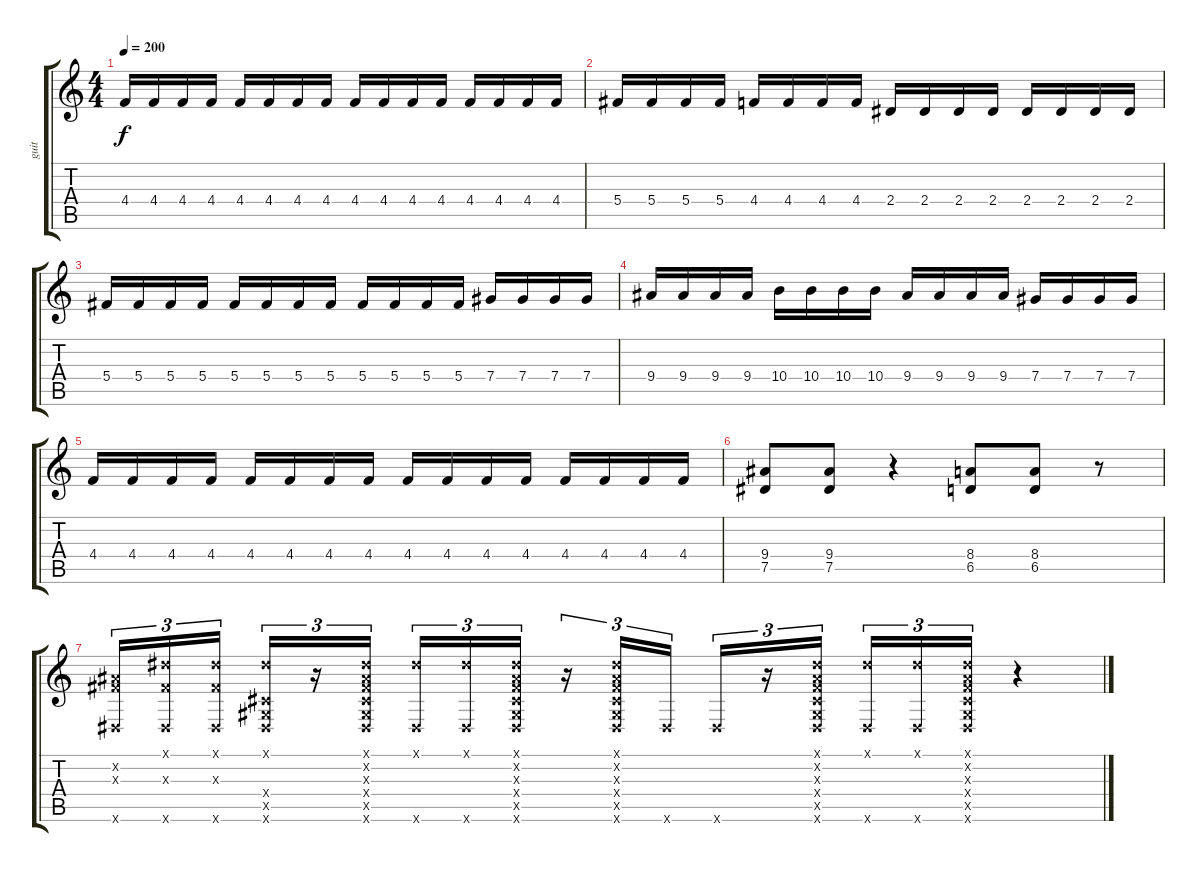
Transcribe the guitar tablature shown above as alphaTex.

\track ("guit" "guit") {instrument distortionguitar}
\staff {score tabs}
\tuning (Eb4 Bb3 Gb3 Db3 Ab2 Eb2) {hide}
\ts (4 4)
\tempo 200
\clef g2
\ks c
4.4.16{dy f} 4.4.16 4.4.16 4.4.16 4.4.16 4.4.16 4.4.16 4.4.16 4.4.16 4.4.16 4.4.16 4.4.16 4.4.16 4.4.16 4.4.16 4.4.16 |
5.4.16 5.4.16 5.4.16 5.4.16 4.4.16 4.4.16 4.4.16 4.4.16 2.4.16 2.4.16 2.4.16 2.4.16 2.4.16 2.4.16 2.4.16 2.4.16 |
5.4.16 5.4.16 5.4.16 5.4.16 5.4.16 5.4.16 5.4.16 5.4.16 5.4.16 5.4.16 5.4.16 5.4.16 7.4.16 7.4.16 7.4.16 7.4.16 |
9.4.16 9.4.16 9.4.16 9.4.16 10.4.16 10.4.16 10.4.16 10.4.16 9.4.16 9.4.16 9.4.16 9.4.16 7.4.16 7.4.16 7.4.16 7.4.16 |
4.4.16 4.4.16 4.4.16 4.4.16 4.4.16 4.4.16 4.4.16 4.4.16 4.4.16 4.4.16 4.4.16 4.4.16 4.4.16 4.4.16 4.4.16 4.4.16 |
(9.4 7.5).8 (9.4 7.5).8 r.4 (8.4 6.5).8 (8.4 6.5).8 r.8 |
(0.2{x} 0.3{x} 0.6{x}).16{tu (3 2)} (0.1{x} 0.3{x} 0.6{x}).16{tu (3 2)} (0.1{x} 0.3{x} 0.6{x}).16{tu (3 2) beam splitsecondary} (0.1{x} 0.4{x} 0.5{x} 0.6{x}).16{tu (3 2)} r.16{tu (3 2)} (0.1{x} 0.2{x} 0.3{x} 0.4{x} 0.5{x} 0.6{x}).16{tu (3 2)} (0.1{x} 0.6{x}).16{tu (3 2)} (0.1{x} 0.6{x}).16{tu (3 2)} (0.1{x} 0.2{x} 0.3{x} 0.4{x} 0.5{x} 0.6{x}).16{tu (3 2)} r.16{tu (3 2)} (0.1{x} 0.2{x} 0.3{x} 0.4{x} 0.5{x} 0.6{x}).16{tu (3 2)} 0.6{x}.16{tu (3 2)} 0.6{x}.16{tu (3 2)} r.16{tu (3 2)} (0.1{x} 0.2{x} 0.3{x} 0.4{x} 0.5{x} 0.6{x}).16{tu (3 2) beam splitsecondary} (0.1{x} 0.6{x}).16{tu (3 2)} (0.1{x} 0.6{x}).16{tu (3 2)} (0.1{x} 0.2{x} 0.3{x} 0.4{x} 0.5{x} 0.6{x}).16{tu (3 2)} r.4
